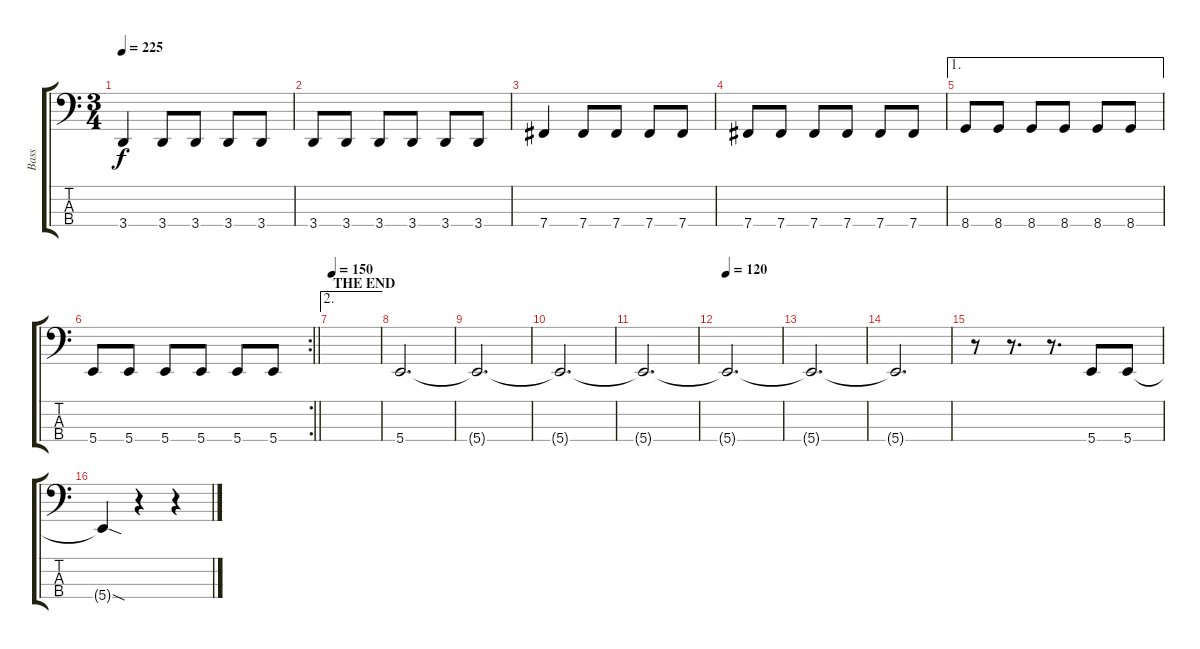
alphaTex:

\track ("Bass" "Bass") {instrument electricbassfinger}
\staff {score tabs}
\tuning (E2 B1 Gb1 B0) {hide}
\ts (3 4)
\tempo 225
\clef f4
\ks c
3.4.4{dy f} 3.4.8 3.4.8 3.4.8 3.4.8 |
3.4.8 3.4.8 3.4.8 3.4.8 3.4.8 3.4.8 |
7.4.4 7.4.8 7.4.8 7.4.8 7.4.8 |
7.4.8 7.4.8 7.4.8 7.4.8 7.4.8 7.4.8 |
\ae 1
8.4.8 8.4.8 8.4.8 8.4.8 8.4.8 8.4.8 |
\rc 2
\barLineRight lightlight
5.4.8 5.4.8 5.4.8 5.4.8 5.4.8 5.4.8 |
\ae 2
\section ("" "THE END")
\tempo 150
|
5.4.2{d} |
5.4{t}.2{d} |
5.4{t}.2{d} |
5.4{t}.2{d} |
\tempo 120
5.4{t}.2{d} |
5.4{t}.2{d} |
5.4{t}.2{d} |
r.8 r.8{d} r.8{d} 5.4.8 5.4.8 |
5.4{sod t}.4 r.4 r.4
